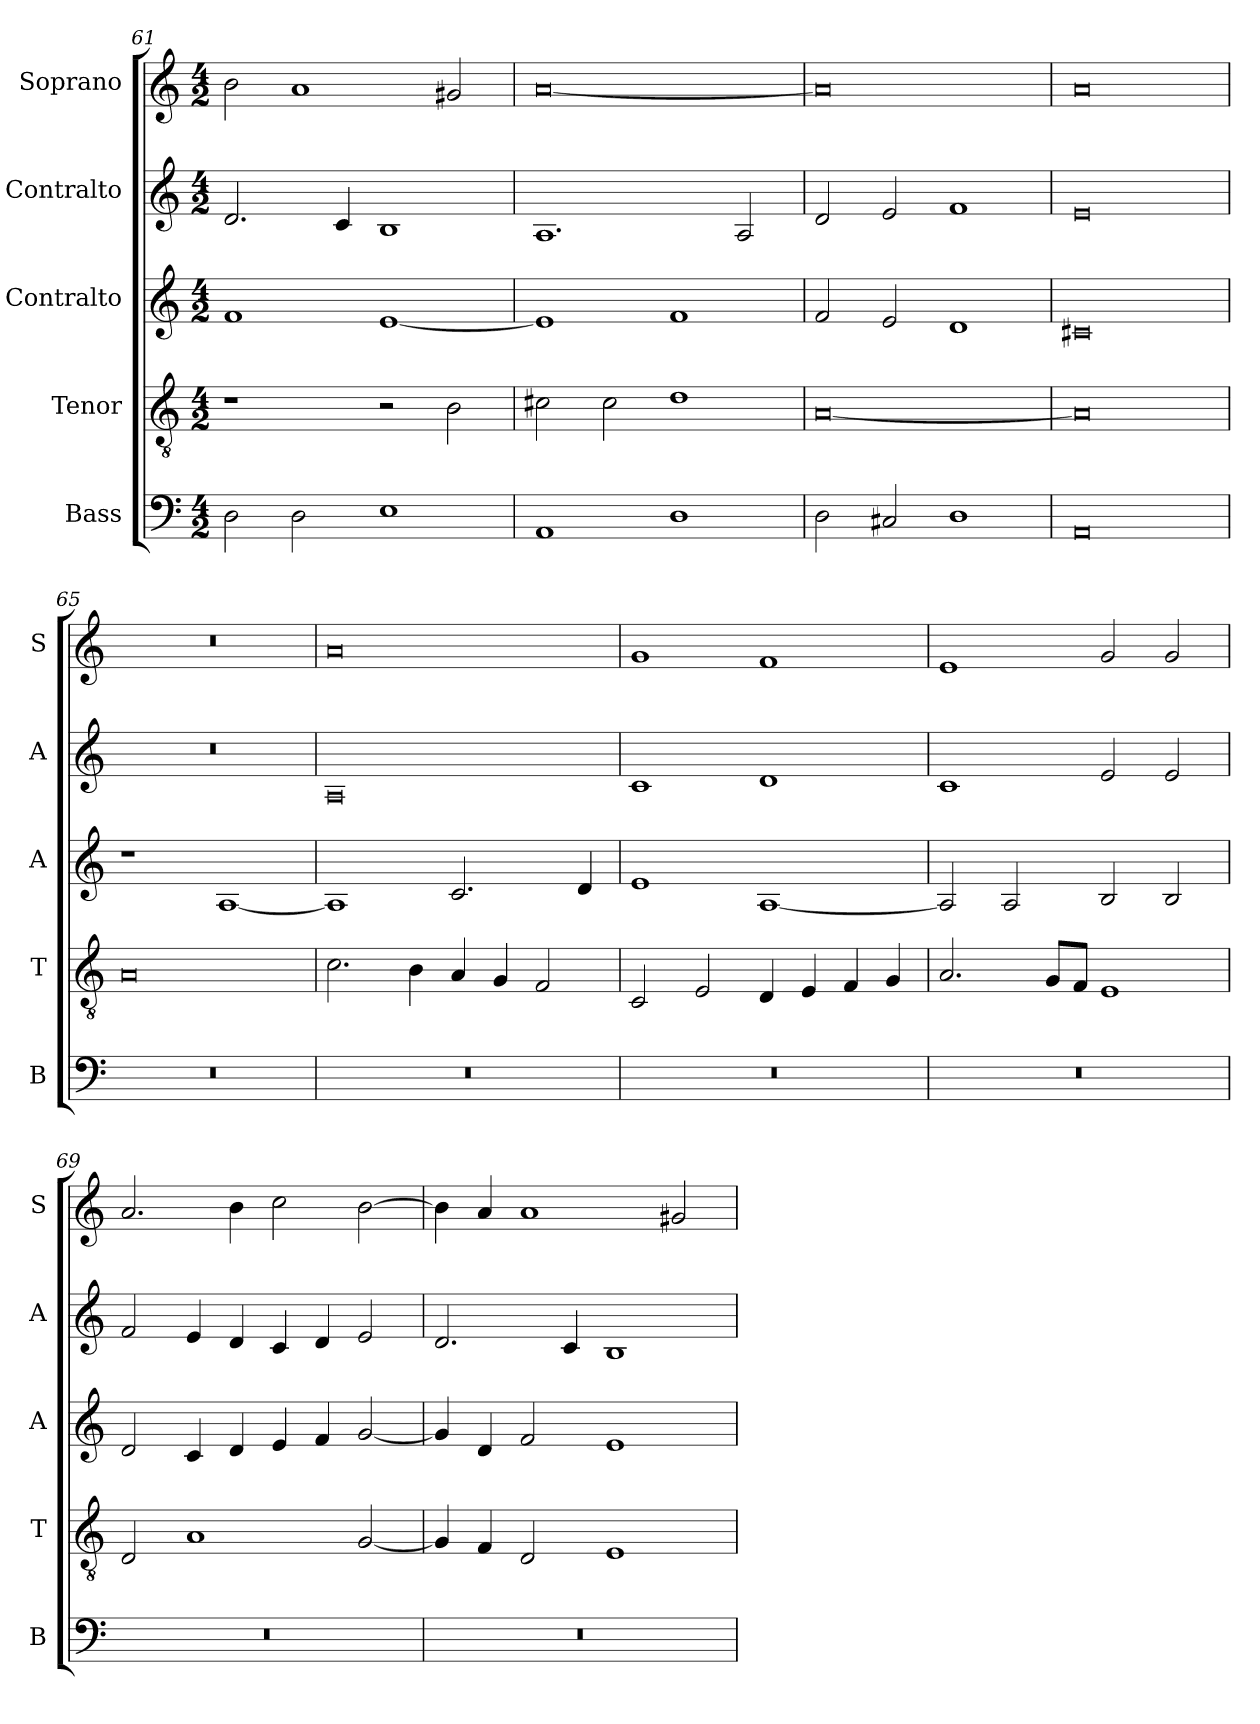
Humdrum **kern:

**kern	**kern	**kern	**kern	**kern
*part5	*part4	*part3	*part2	*part1
*staff5	*staff4	*staff3	*staff2	*staff1
*I"Bass	*I"Tenor	*I"Contralto	*I"Contralto	*I"Soprano
*I'B	*I'T	*I'A	*I'A	*I'S
*clefF4	*clefGv2	*clefG2	*clefG2	*clefG2
*k[]	*k[]	*k[]	*k[]	*k[]
*E:phr	*E:phr	*E:phr	*E:phr	*E:phr
*M4/2	*M4/2	*M4/2	*M4/2	*M4/2
=61	=61	=61	=61	=61
2D	1r	1f	2.d	2b
2D	.	.	.	1a
.	.	.	4c	.
1E	2r	[1e	1B	.
.	2B	.	.	2g#X
=62	=62	=62	=62	=62
1AA	2c#X	1e]	1.A	[0a
.	2c#	.	.	.
1D	1d	1f	.	.
.	.	.	2A	.
=63	=63	=63	=63	=63
2D	[0A	2f	2d	0a]
2C#X	.	2e	2e	.
1D	.	1d	1f	.
=64	=64	=64	=64	=64
0AA	0A]	0c#X	0e	0a
=65	=65	=65	=65	=65
0r	0A	1r	0r	0r
.	.	[1A	.	.
=66	=66	=66	=66	=66
0r	2.c	1A]	0A	0a
.	4B	.	.	.
.	4A	2.c	.	.
.	4G	.	.	.
.	2F	.	.	.
.	.	4d	.	.
=67	=67	=67	=67	=67
0r	2C	1e	1c	1g
.	2E	.	.	.
.	4D	[1A	1d	1f
.	4E	.	.	.
.	4F	.	.	.
.	4G	.	.	.
=68	=68	=68	=68	=68
0r	2.A	2A]	1c	1e
.	.	2A	.	.
.	8G/L	.	.	.
.	8F/J	.	.	.
.	1E	2B	2e	2g
.	.	2B	2e	2g
=69	=69	=69	=69	=69
0r	2D	2d	2f	2.a
.	1A	4c	4e	.
.	.	4d	4d	4b
.	.	4e	4c	2cc
.	.	4f	4d	.
.	[2G	[2g	2e	[2b
=70	=70	=70	=70	=70
0r	4G]	4g]	2.d	4b]
.	4F	4d	.	4a
.	2D	2f	.	1a
.	.	.	4c	.
.	1E	1e	1B	.
.	.	.	.	2g#X
=	=	=	=	=
*-	*-	*-	*-	*-
